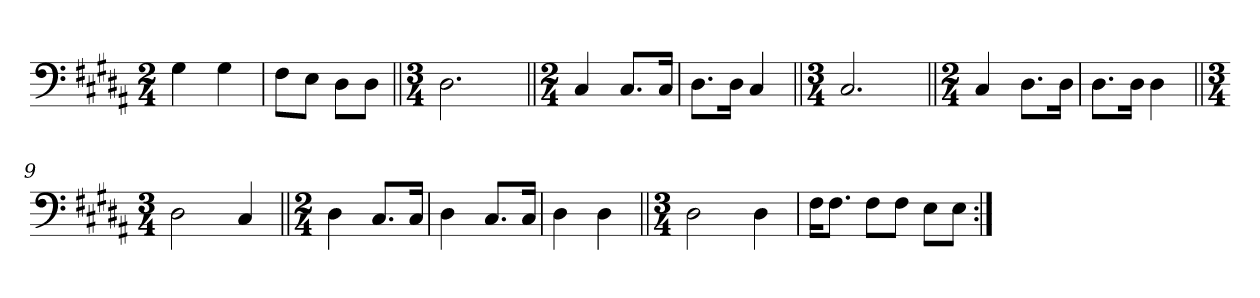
**kern
*part1
*staff1
*clefF4
*k[f#c#g#d#a#]
*M2/4
=1
4G#\
4G#\
=2
8F#\L
8E\J
8D#\L
8D#\J
=3||
*M3/4
2.D#\
=4||
*M2/4
4C#/
8.C#/L
16C#/Jk
=5
8.D#\L
16D#\Jk
4C#/
=6||
*M3/4
2.C#/
=7||
*M2/4
4C#/
8.D#\L
16D#\Jk
=8
8.D#\L
16D#\Jk
4D#\
=9||
*M3/4
2D#\
4C#/
=10||
*M2/4
4D#\
8.C#/L
16C#/Jk
=11
4D#\
8.C#/L
16C#/Jk
=12
4D#\
4D#\
=13||
*M3/4
2D#\
4D#\
=14
16F#\KL
8.F#\J
8F#\L
8F#\J
8E\L
8E\J
=:|!
*-
